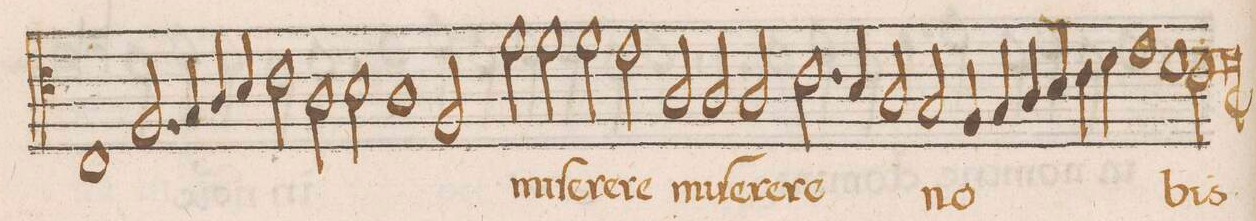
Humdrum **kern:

**kern	**text
*I"CANTVS	*
*clefC4	*
*k[]	*
*met(c|)	*
*M2/1	*
1C	.
2.F/	.
4G/	.
=27	=27
4A/	.
4B/	.
2c\	.
2A\	.
2B\	.
=28	=28
1A	.
2F/	.
2f\	mi-
=29	=29
2f\	-ſe-
2f\	-re-
2e\	-re
2A/	mi-
=30	=30
2A/	-ſe-
2A/	-re-
2.c\	-re-
4B/	-re
=31	=31
2A/	.
2G/	no-
4F/	.
4G/	.
4A/	.
4B/	.
=32	=32
4c\	.
4d\	.
1e	.
1d	.
=33	=33
2c\	-bis
1d;<l	.
=34	=34
*M2/1	*
*met(c|)	*
*-	*-
